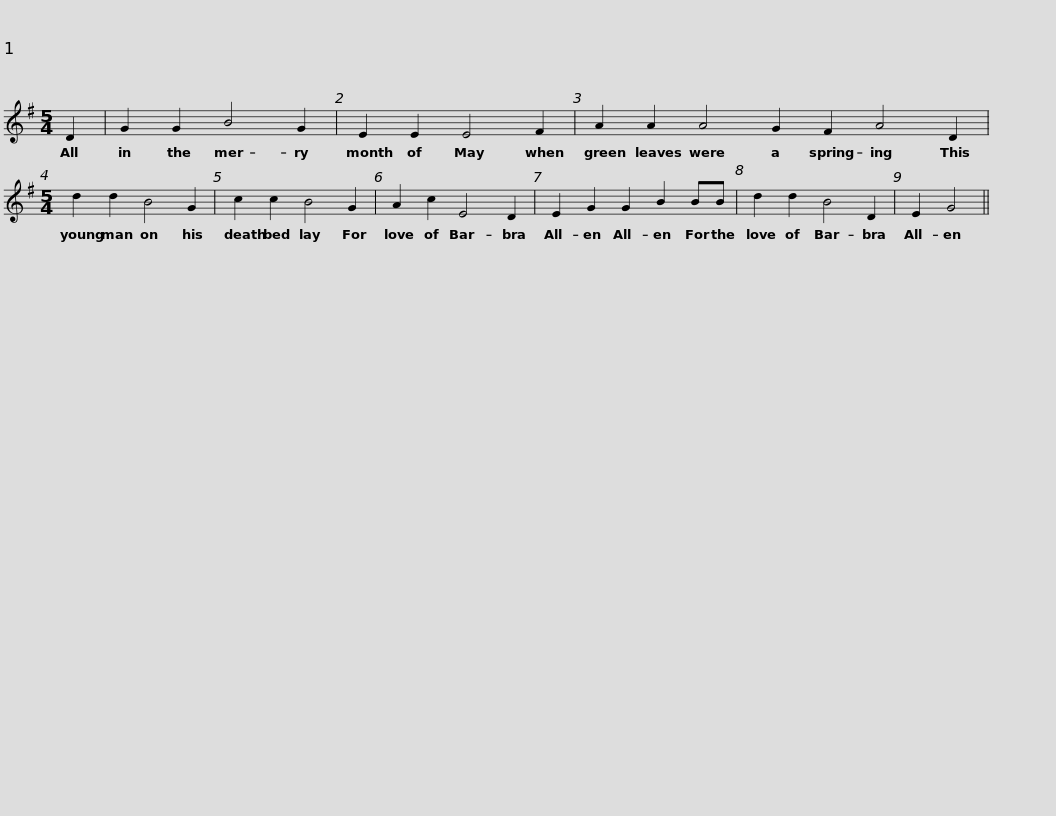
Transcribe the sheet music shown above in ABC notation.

X:1
L:1/8
M:5/4
I:linebreak $
K:G
V:1 treble
V:1
 D2 | G2 G2 B4 G2 | E2 E2 E4 F2 | A2 A2 A4 G2 F2 A4 D2 |$[M:5/4] d2 d2 B4 G2 | %5
 c2 c2 B4 G2 | A2 c2 E4 D2 | E2 G2 G2 B2 BB | d2 d2 B4 D2 |$ E2 G4 || %10
